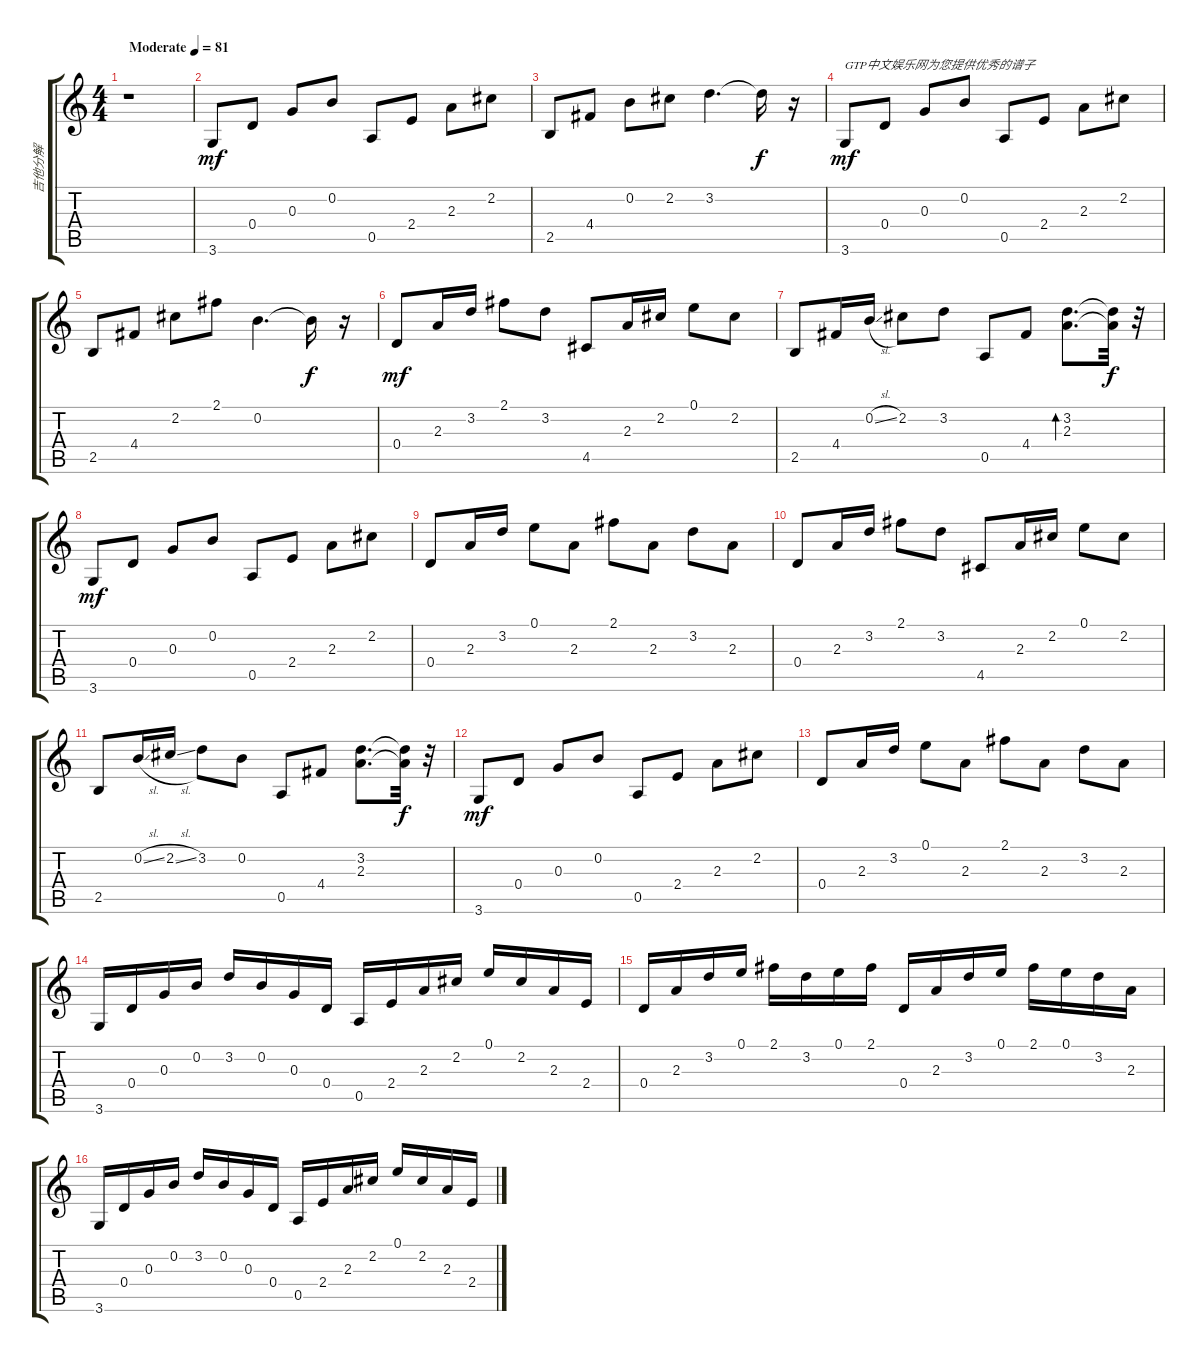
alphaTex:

\track ("吉他分解" "吉他分解") {instrument acousticguitarsteel}
\staff {score tabs}
\tuning (E4 B3 G3 D3 A2 E2) {hide}
\ts (4 4)
\tempo (81 "Moderate")
\clef g2
\ks c
r.1{dy mf instrument acousticguitarsteel} |
3.6.8 0.4.8 0.3.8 0.2.8 0.5.8 2.4.8 2.3.8 2.2.8 |
2.5.8 4.4.8 0.2.8 2.2.8 3.2.4{d} 3.2{t}.16{dy f} r.16 |
3.6.8{txt "GTP中文娱乐网为您提供优秀的谱子" dy mf} 0.4.8 0.3.8 0.2.8 0.5.8 2.4.8 2.3.8 2.2.8 |
2.5.8 4.4.8 2.2.8 2.1.8 0.2.4{d} 0.2{t}.16{dy f} r.16 |
0.4.8{dy mf} 2.3.16 3.2.16 2.1.8 3.2.8 4.5.8 2.3.16 2.2.16 0.1.8 2.2.8 |
2.5.8 4.4.16 0.2{sl}.16 2.2.8 3.2.8 0.5.8 4.4.8 (3.2 2.3).8{d bd 240} (3.2{t} 2.3{t}).32{dy f} r.32 |
3.6.8{dy mf} 0.4.8 0.3.8 0.2.8 0.5.8 2.4.8 2.3.8 2.2.8 |
0.4.8 2.3.16 3.2.16 0.1.8 2.3.8 2.1.8 2.3.8 3.2.8 2.3.8 |
0.4.8 2.3.16 3.2.16 2.1.8 3.2.8 4.5.8 2.3.16 2.2.16 0.1.8 2.2.8 |
2.5.8 0.2{sl}.16 2.2{sl}.16 3.2.8 0.2.8 0.5.8 4.4.8 (3.2 2.3).8{d} (3.2{t} 2.3{t}).32{dy f} r.32 |
3.6.8{dy mf} 0.4.8 0.3.8 0.2.8 0.5.8 2.4.8 2.3.8 2.2.8 |
0.4.8 2.3.16 3.2.16 0.1.8 2.3.8 2.1.8 2.3.8 3.2.8 2.3.8 |
3.6.16 0.4.16 0.3.16 0.2.16 3.2.16 0.2.16 0.3.16 0.4.16 0.5.16 2.4.16 2.3.16 2.2.16 0.1.16 2.2.16 2.3.16 2.4.16 |
0.4.16 2.3.16 3.2.16 0.1.16 2.1.16 3.2.16 0.1.16 2.1.16 0.4.16 2.3.16 3.2.16 0.1.16 2.1.16 0.1.16 3.2.16 2.3.16 |
3.6.16 0.4.16 0.3.16 0.2.16 3.2.16 0.2.16 0.3.16 0.4.16 0.5.16 2.4.16 2.3.16 2.2.16 0.1.16 2.2.16 2.3.16 2.4.16
